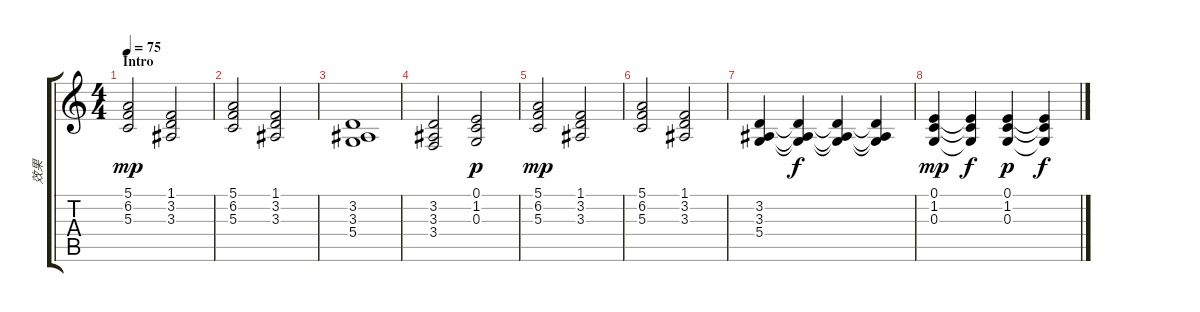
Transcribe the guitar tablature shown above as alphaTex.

\track ("效果" "效果") {instrument pad2warm}
\staff {score tabs}
\tuning (E4 B3 G3 D3 A2 E2) {hide}
\ts (4 4)
\section ("" "Intro")
\tempo 75
\clef g2
\ks c
(5.1 6.2 5.3).2{dy mp} (1.1 3.2 3.3).2 |
(5.1 6.2 5.3).2 (1.1 3.2 3.3).2 |
(3.2 3.3 5.4).1 |
(3.2 3.3 3.4).2 (0.1 1.2 0.3).2{dy p} |
(5.1 6.2 5.3).2{dy mp} (1.1 3.2 3.3).2 |
(5.1 6.2 5.3).2 (1.1 3.2 3.3).2 |
(3.2 3.3 5.4).4 (3.2{t} 3.3{t} 5.4{t}).4{dy f volume 10} (3.2{t} 3.3{t} 5.4{t}).4 (3.2{t} 3.3{t} 5.4{t}).4{volume 8} |
(0.1 1.2 0.3).4{dy mp volume 7} (0.1{t} 1.2{t} 0.3{t}).4{dy f volume 6} (0.1 1.2 0.3).4{dy p volume 5} (0.1{t} 1.2{t} 0.3{t}).4{dy f volume 3}
